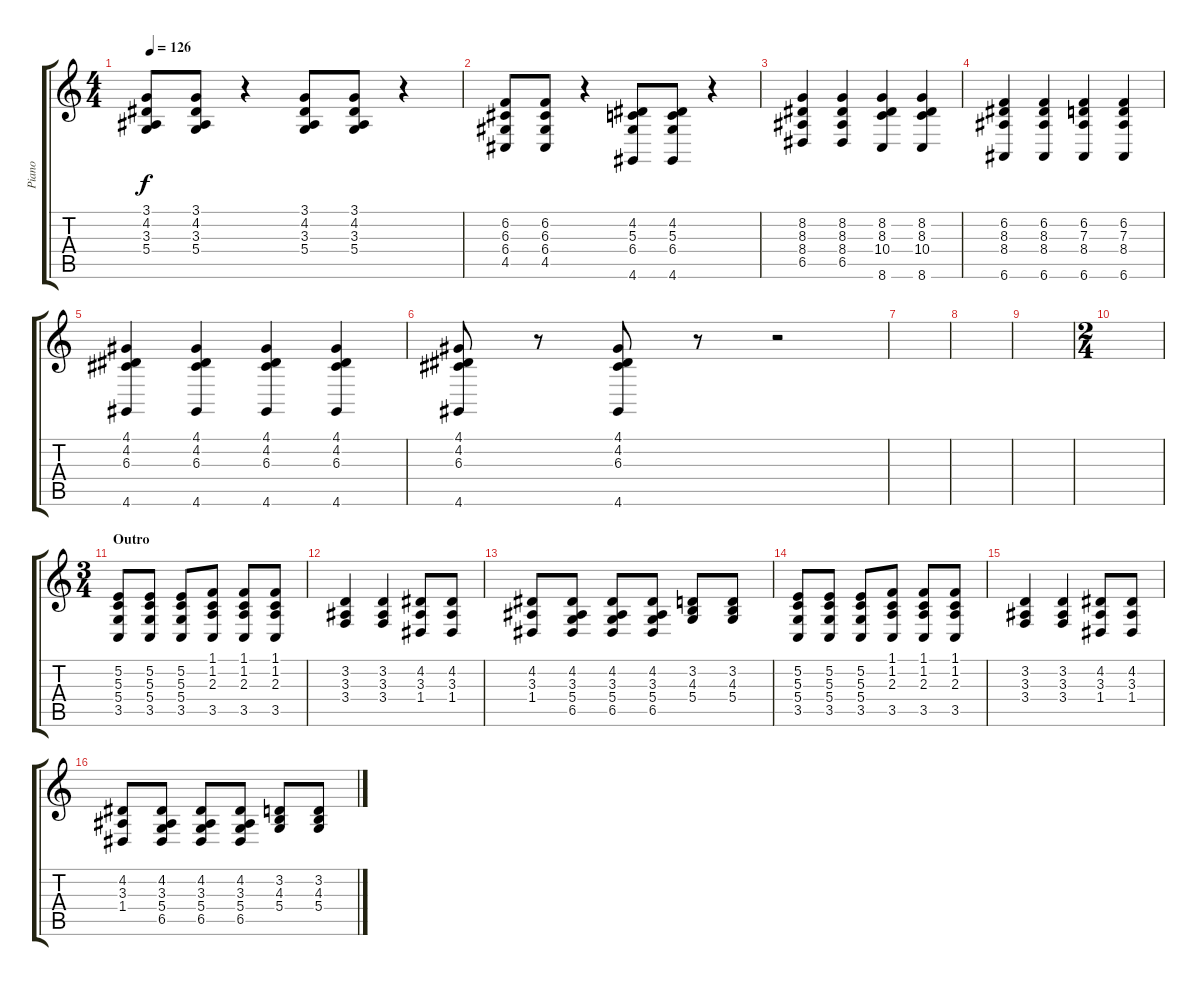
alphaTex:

\track ("Piano" "Piano") {instrument brightacousticpiano}
\staff {score tabs}
\tuning (E4 B3 G3 D3 A2 E2) {hide}
\ts (4 4)
\tempo 126
\clef g2
\ks c
(3.1 4.2 3.3 5.4).8{dy f} (3.1 4.2 3.3 5.4).8 r.4 (3.1 4.2 3.3 5.4).8 (3.1 4.2 3.3 5.4).8 r.4 |
(6.2 6.3 6.4 4.5).8 (6.2 6.3 6.4 4.5).8 r.4 (4.2 5.3 6.4 4.6).8 (4.2 5.3 6.4 4.6).8 r.4 |
(8.2 8.3 8.4 6.5).4 (8.2 8.3 8.4 6.5).4 (8.2 8.3 10.4 8.6).4 (8.2 8.3 10.4 8.6).4 |
(6.2 8.3 8.4 6.6).4 (6.2 8.3 8.4 6.6).4 (6.2 7.3 8.4 6.6).4 (6.2 7.3 8.4 6.6).4 |
(4.1 4.2 6.3 4.6).4 (4.1 4.2 6.3 4.6).4 (4.1 4.2 6.3 4.6).4 (4.1 4.2 6.3 4.6).4 |
(4.1 4.2 6.3 4.6).8 r.8 (4.1 4.2 6.3 4.6).8 r.8 r.2 |
|
|
|
\ts (2 4)
|
\ts (3 4)
\section ("" "Outro")
(5.2 5.3 5.4 3.5).8 (5.2 5.3 5.4 3.5).8 (5.2 5.3 5.4 3.5).8 (1.1 1.2 2.3 3.5).8 (1.1 1.2 2.3 3.5).8 (1.1 1.2 2.3 3.5).8 |
(3.2 3.3 3.4).4 (3.2 3.3 3.4).4 (4.2 3.3 1.4).8 (4.2 3.3 1.4).8 |
(4.2 3.3 1.4).8 (4.2 3.3 5.4 6.5).8 (4.2 3.3 5.4 6.5).8 (4.2 3.3 5.4 6.5).8 (3.2 4.3 5.4).8 (3.2 4.3 5.4).8 |
(5.2 5.3 5.4 3.5).8 (5.2 5.3 5.4 3.5).8 (5.2 5.3 5.4 3.5).8 (1.1 1.2 2.3 3.5).8 (1.1 1.2 2.3 3.5).8 (1.1 1.2 2.3 3.5).8 |
(3.2 3.3 3.4).4 (3.2 3.3 3.4).4 (4.2 3.3 1.4).8 (4.2 3.3 1.4).8 |
(4.2 3.3 1.4).8 (4.2 3.3 5.4 6.5).8 (4.2 3.3 5.4 6.5).8 (4.2 3.3 5.4 6.5).8 (3.2 4.3 5.4).8 (3.2 4.3 5.4).8
